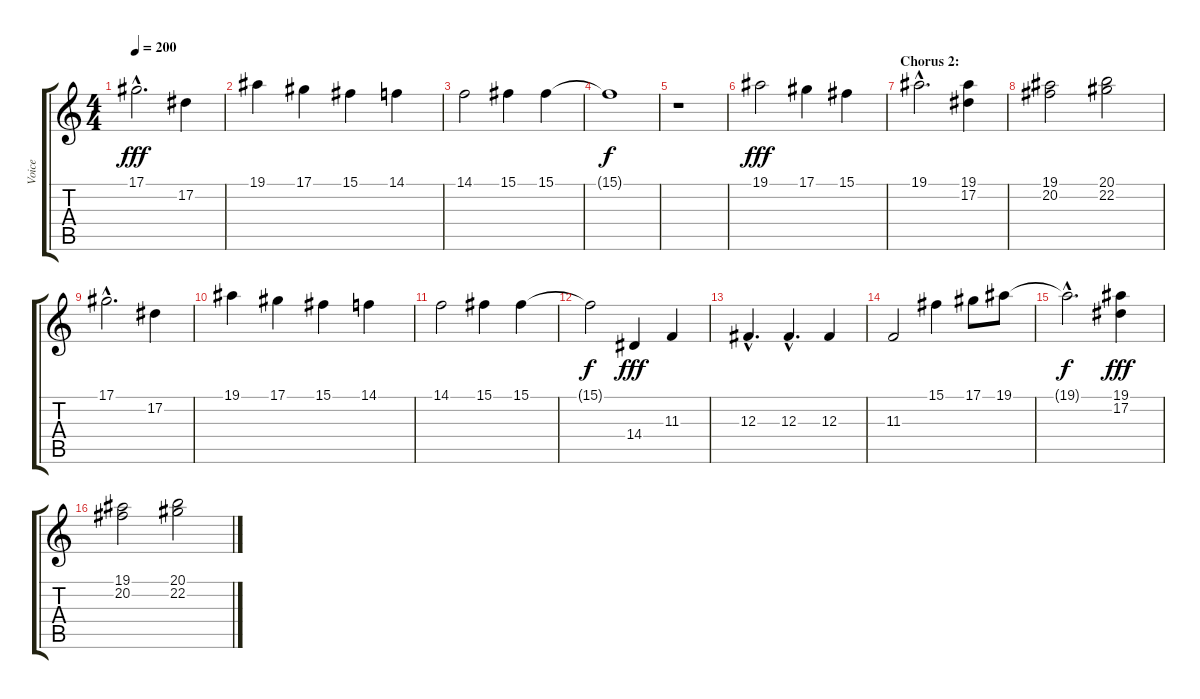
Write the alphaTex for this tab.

\track ("Voice" "Voice") {instrument lead6voice}
\staff {score tabs}
\tuning (Eb4 Bb3 Gb3 Db3 Ab2 Eb2) {hide}
\ts (4 4)
\tempo 200
\clef g2
\ks c
17.1{hac}.2{d dy fff} 17.2.4 |
19.1.4 17.1.4 15.1.4 14.1.4 |
14.1.2 15.1.4 15.1.4 |
15.1{t}.1{dy f} |
r.1 |
19.1.2{dy fff} 17.1.4 15.1.4 |
\section ("" "Chorus 2:")
19.1{hac}.2{d} (19.1 17.2).4 |
(19.1 20.2).2 (20.1 22.2).2 |
17.1{hac}.2{d} 17.2.4 |
19.1.4 17.1.4 15.1.4 14.1.4 |
14.1.2 15.1.4 15.1.4 |
15.1{t}.2{dy f} 14.4.4{dy fff} 11.3.4 |
12.3{hac}.4{d} 12.3{hac}.4{d} 12.3.4 |
11.3.2 15.1.4 17.1.8 19.1.8 |
19.1{hac t}.2{d dy f} (19.1 17.2).4{dy fff} |
(19.1 20.2).2 (20.1 22.2).2
